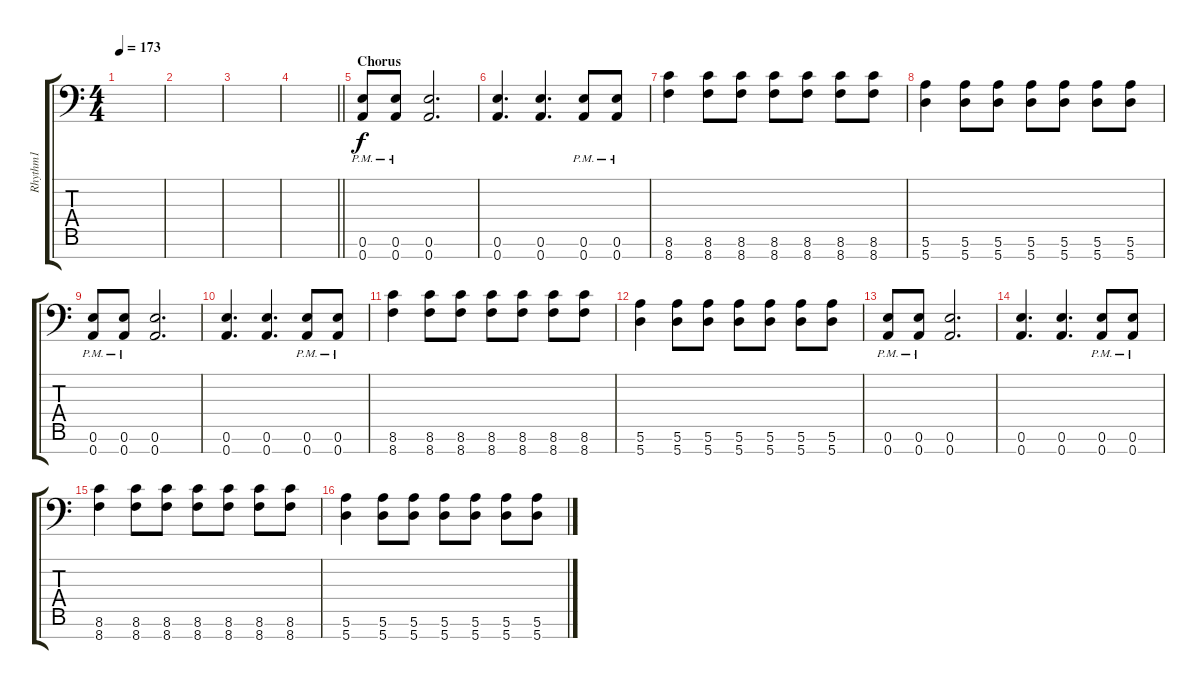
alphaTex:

\track ("Rhythm1" "Rhythm1") {instrument distortionguitar}
\staff {score tabs}
\tuning (E4 B3 G3 D3 A2 E2 A1) {hide}
\ts (4 4)
\tempo 173
\clef f4
\ks c
|
|
|
\barLineRight lightlight
|
\section ("" "Chorus")
(0.6{pm} 0.7{pm}).8{dy f} (0.6{pm} 0.7{pm}).8 (0.6 0.7).2{d} |
(0.6 0.7).4{d} (0.6 0.7).4{d} (0.6{pm} 0.7{pm}).8 (0.6{pm} 0.7{pm}).8 |
(8.6 8.7).4 (8.6 8.7).8 (8.6 8.7).8 (8.6 8.7).8 (8.6 8.7).8 (8.6 8.7).8 (8.6 8.7).8 |
(5.6 5.7).4 (5.6 5.7).8 (5.6 5.7).8 (5.6 5.7).8 (5.6 5.7).8 (5.6 5.7).8 (5.6 5.7).8 |
(0.6{pm} 0.7{pm}).8 (0.6{pm} 0.7{pm}).8 (0.6 0.7).2{d} |
(0.6 0.7).4{d} (0.6 0.7).4{d} (0.6{pm} 0.7{pm}).8 (0.6{pm} 0.7{pm}).8 |
(8.6 8.7).4 (8.6 8.7).8 (8.6 8.7).8 (8.6 8.7).8 (8.6 8.7).8 (8.6 8.7).8 (8.6 8.7).8 |
(5.6 5.7).4 (5.6 5.7).8 (5.6 5.7).8 (5.6 5.7).8 (5.6 5.7).8 (5.6 5.7).8 (5.6 5.7).8 |
(0.6{pm} 0.7{pm}).8 (0.6{pm} 0.7{pm}).8 (0.6 0.7).2{d} |
(0.6 0.7).4{d} (0.6 0.7).4{d} (0.6{pm} 0.7{pm}).8 (0.6{pm} 0.7{pm}).8 |
(8.6 8.7).4 (8.6 8.7).8 (8.6 8.7).8 (8.6 8.7).8 (8.6 8.7).8 (8.6 8.7).8 (8.6 8.7).8 |
(5.6 5.7).4 (5.6 5.7).8 (5.6 5.7).8 (5.6 5.7).8 (5.6 5.7).8 (5.6 5.7).8 (5.6 5.7).8
